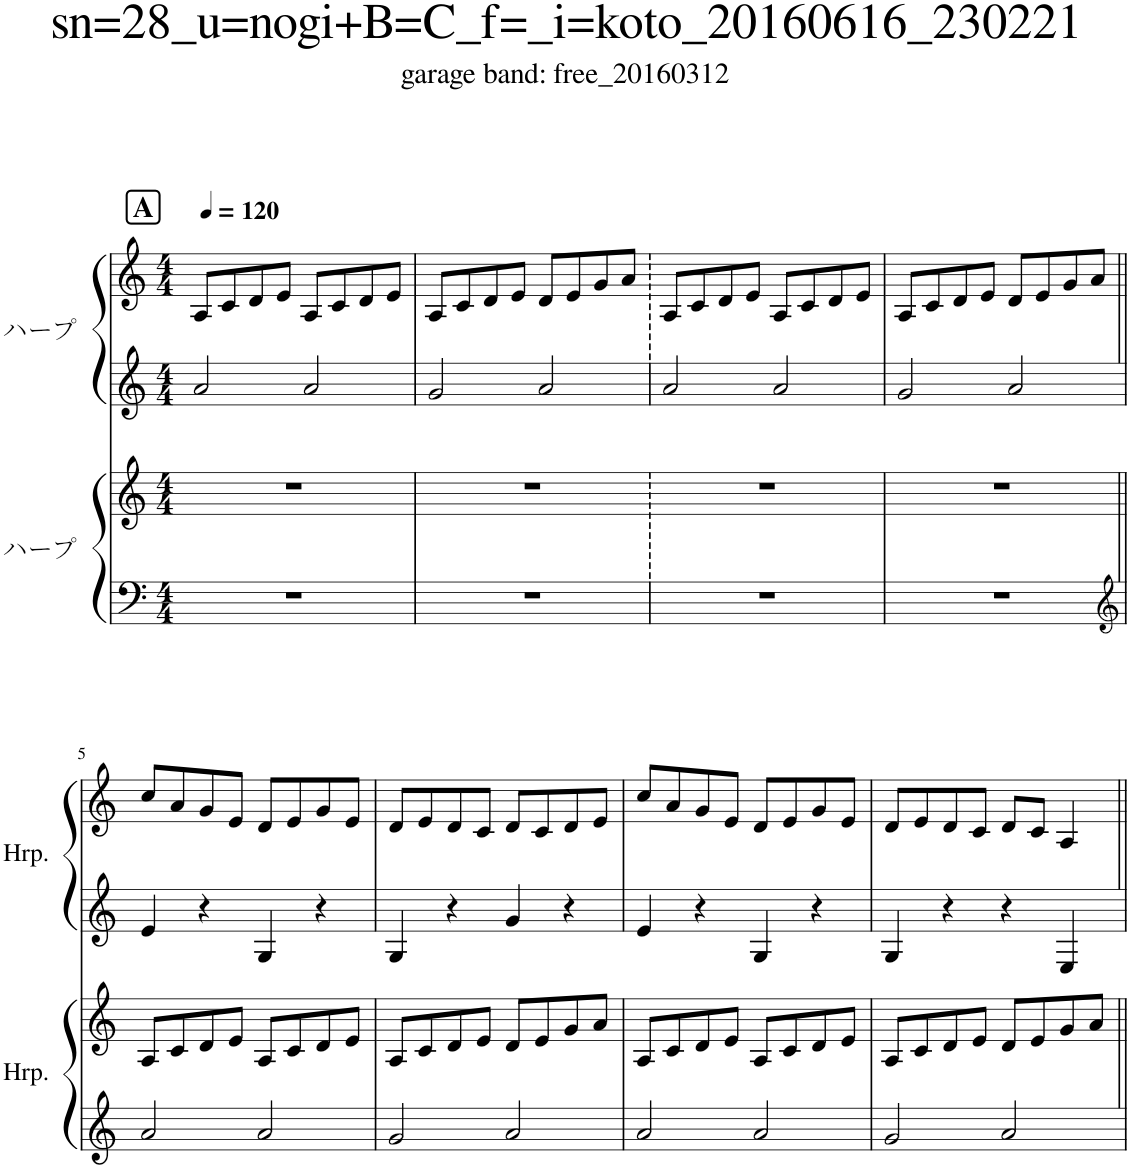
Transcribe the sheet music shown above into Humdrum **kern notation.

**kern	**kern	**kern	**kern
*part2	*part2	*part1	*part1
*staff4	*staff3	*staff2	*staff1
*I"ハープ	*	*I"ハープ	*
*clefF4	*clefG2	*clefG2	*clefG2
*k[]	*k[]	*k[]	*k[]
*M4/4	*M4/4	*M4/4	*M4/4
*MM120	*MM120	*MM120	*MM120
!!LO:REH:place=s1:a:B:cj:fs=14:t=A
=1	=1	=1	=1
1r	1r	2a/	8A/L
.	.	.	8c/
.	.	.	8d/
.	.	.	8e/J
.	.	2a/	8A/L
.	.	.	8c/
.	.	.	8d/
.	.	.	8e/J
=2	=2	=2	=2
1r	1r	2g/	8A/L
.	.	.	8c/
.	.	.	8d/
.	.	.	8e/J
.	.	2a/	8d/L
.	.	.	8e/
.	.	.	8g/
.	.	.	8a/J
=3	=3	=3	=3
1r	1r	2a/	8A/L
.	.	.	8c/
.	.	.	8d/
.	.	.	8e/J
.	.	2a/	8A/L
.	.	.	8c/
.	.	.	8d/
.	.	.	8e/J
=4	=4	=4	=4
1r	1r	2g/	8A/L
.	.	.	8c/
.	.	.	8d/
.	.	.	8e/J
.	.	2a/	8d/L
.	.	.	8e/
.	.	.	8g/
.	.	.	8a/J
!!LO:LB:g=z
=5||	=5||	=5||	=5||
*clefG2	*	*	*
2a/	8A/L	4e/	8cc/L
.	8c/	.	8a/
.	8d/	4r	8g/
.	8e/J	.	8e/J
2a/	8A/L	4G/	8d/L
.	8c/	.	8e/
.	8d/	4r	8g/
.	8e/J	.	8e/J
=6	=6	=6	=6
2g/	8A/L	4G/	8d/L
.	8c/	.	8e/
.	8d/	4r	8d/
.	8e/J	.	8c/J
2a/	8d/L	4g/	8d/L
.	8e/	.	8c/
.	8g/	4r	8d/
.	8a/J	.	8e/J
=7	=7	=7	=7
2a/	8A/L	4e/	8cc/L
.	8c/	.	8a/
.	8d/	4r	8g/
.	8e/J	.	8e/J
2a/	8A/L	4G/	8d/L
.	8c/	.	8e/
.	8d/	4r	8g/
.	8e/J	.	8e/J
=8	=8	=8	=8
2g/	8A/L	4G/	8d/L
.	8c/	.	8e/
.	8d/	4r	8d/
.	8e/J	.	8c/J
2a/	8d/L	4r	8d/L
.	8e/	.	8c/J
.	8g/	4E/	4A/
.	8a/J	.	.
=||	=||	=||	=||
*-	*-	*-	*-
